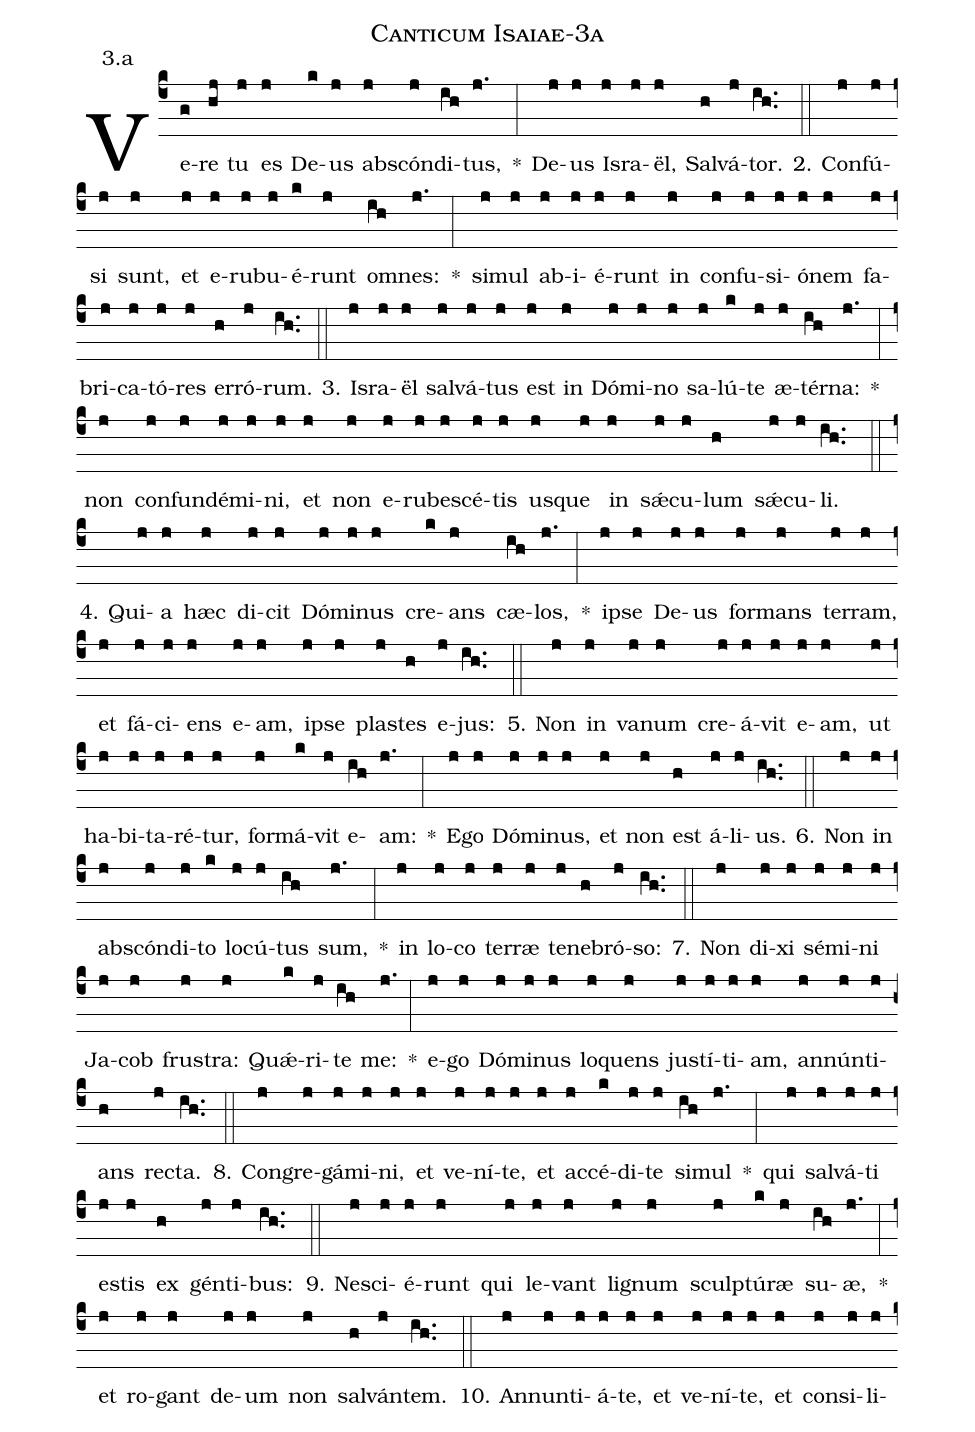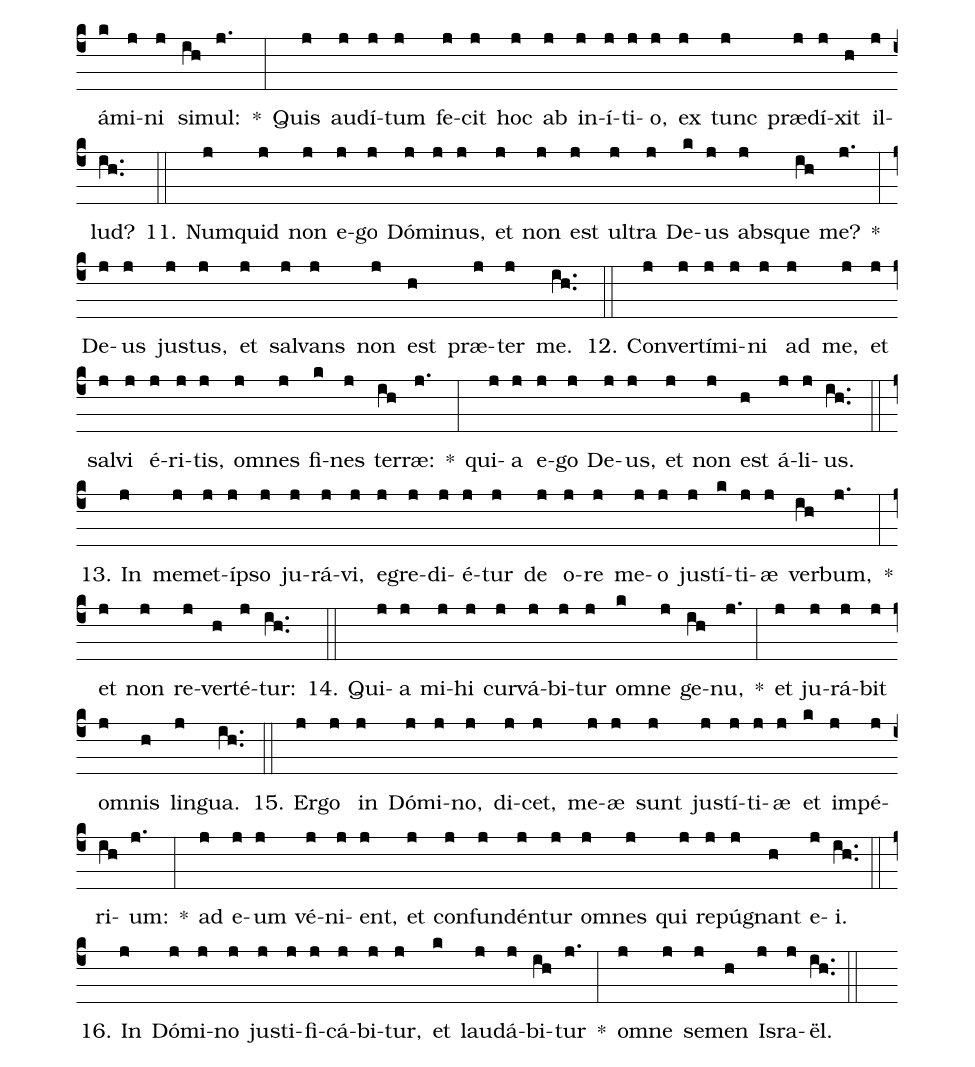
name: Canticum Isaiae-3a;
annotation: 3.a;
%%
(c4)Ve(g)re(hj) tu(j) es(j) De(k)us(j) abs(j)cón(j)di(ih)tus,(j.) *(:) De(j)us(j) Is(j)ra(j)ël,(j) Sal(h)vá(j)tor.(ih..) (::)
2. Con(j)fú(j)si(j) sunt,(j) et(j) e(j)ru(j)bu(j)é(k)runt(j) om(ih)nes:(j.) *(:) si(j)mul(j) ab(j)i(j)é(j)runt(j) in(j) con(j)fu(j)si(j)ó(j)nem(j) fa(j)bri(j)ca(j)tó(j)res(j) er(h)ró(j)rum.(ih..) (::)
3. Is(j)ra(j)ël(j) sal(j)vá(j)tus(j) est(j) in(j) Dó(j)mi(j)no(j) sa(j)lú(k)te(j) æ(j)tér(ih)na:(j.) *(:) non(j) con(j)fun(j)dé(j)mi(j)ni,(j) et(j) non(j) e(j)ru(j)be(j)scé(j)tis(j) us(j)que(j) in(j) sǽ(j)cu(j)lum(h) sǽ(j)cu(j)li.(ih..) (::)
4. Qui(j)a(j) hæc(j) di(j)cit(j) Dó(j)mi(j)nus(j) cre(k)ans(j) cæ(ih)los,(j.) *(:) ip(j)se(j) De(j)us(j) for(j)mans(j) ter(j)ram,(j) et(j) fá(j)ci(j)ens(j) e(j)am,(j) ip(j)se(j) plas(j)tes(h) e(j)jus:(ih..) (::)
5. Non(j) in(j) va(j)num(j) cre(j)á(j)vit(j) e(j)am,(j) ut(j) ha(j)bi(j)ta(j)ré(j)tur,(j) for(j)má(k)vit(j) e(ih)am:(j.) *(:) E(j)go(j) Dó(j)mi(j)nus,(j) et(j) non(j) est(h) á(j)li(j)us.(ih..) (::)
6. Non(j) in(j) abs(j)cón(j)di(j)to(k) lo(j)cú(j)tus(ih) sum,(j.) *(:) in(j) lo(j)co(j) ter(j)ræ(j) te(j)ne(h)bró(j)so:(ih..) (::)
7. Non(j) di(j)xi(j) sé(j)mi(j)ni(j) Ja(j)cob(j) frus(j)tra:(j) Quǽ(k)ri(j)te(ih) me:(j.) *(:) e(j)go(j) Dó(j)mi(j)nus(j) lo(j)quens(j) jus(j)tí(j)ti(j)am,(j) an(j)nún(j)ti(j)ans(h) rec(j)ta.(ih..) (::)
8. Con(j)gre(j)gá(j)mi(j)ni,(j) et(j) ve(j)ní(j)te,(j) et(j) ac(j)cé(k)di(j)te(j) si(ih)mul(j.) *(:) qui(j) sal(j)vá(j)ti(j) es(j)tis(j) ex(h) gén(j)ti(j)bus:(ih..) (::)
9. Ne(j)sci(j)é(j)runt(j) qui(j) le(j)vant(j) li(j)gnum(j) sculp(j)tú(k)ræ(j) su(ih)æ,(j.) *(:) et(j) ro(j)gant(j) de(j)um(j) non(j) sal(h)ván(j)tem.(ih..) (::)
10. An(j)nun(j)ti(j)á(j)te,(j) et(j) ve(j)ní(j)te,(j) et(j) con(j)si(j)li(j)á(k)mi(j)ni(j) si(ih)mul:(j.) *(:) Quis(j) au(j)dí(j)tum(j) fe(j)cit(j) hoc(j) ab(j) in(j)í(j)ti(j)o,(j) ex(j) tunc(j) præ(j)dí(j)xit(h) il(j)lud?(ih..) (::)
11. Num(j)quid(j) non(j) e(j)go(j) Dó(j)mi(j)nus,(j) et(j) non(j) est(j) ul(j)tra(j) De(k)us(j) abs(j)que(ih) me?(j.) *(:) De(j)us(j) jus(j)tus,(j) et(j) sal(j)vans(j) non(j) est(h) præ(j)ter(j) me.(ih..) (::)
12. Con(j)ver(j)tí(j)mi(j)ni(j) ad(j) me,(j) et(j) sal(j)vi(j) é(j)ri(j)tis,(j) om(j)nes(j) fi(k)nes(j) ter(ih)ræ:(j.) *(:) qui(j)a(j) e(j)go(j) De(j)us,(j) et(j) non(j) est(h) á(j)li(j)us.(ih..) (::)
13. In(j) me(j)met(j)íp(j)so(j) ju(j)rá(j)vi,(j) e(j)gre(j)di(j)é(j)tur(j) de(j) o(j)re(j) me(j)o(j) jus(j)tí(k)ti(j)æ(j) ver(ih)bum,(j.) *(:) et(j) non(j) re(j)ver(h)té(j)tur:(ih..) (::)
14. Qui(j)a(j) mi(j)hi(j) cur(j)vá(j)bi(j)tur(j) om(k)ne(j) ge(ih)nu,(j.) *(:) et(j) ju(j)rá(j)bit(j) om(j)nis(h) lin(j)gua.(ih..) (::)
15. Er(j)go(j) in(j) Dó(j)mi(j)no,(j) di(j)cet,(j) me(j)æ(j) sunt(j) jus(j)tí(j)ti(j)æ(j) et(k) im(j)pé(j)ri(ih)um:(j.) *(:) ad(j) e(j)um(j) vé(j)ni(j)ent,(j) et(j) con(j)fun(j)dén(j)tur(j) om(j)nes(j) qui(j) re(j)pú(j)gnant(h) e(j)i.(ih..) (::)
16. In(j) Dó(j)mi(j)no(j) jus(j)ti(j)fi(j)cá(j)bi(j)tur,(j) et(k) lau(j)dá(j)bi(ih)tur(j.) *(:) om(j)ne(j) se(j)men(h) Is(j)ra(j)ël.(ih..) (::)
